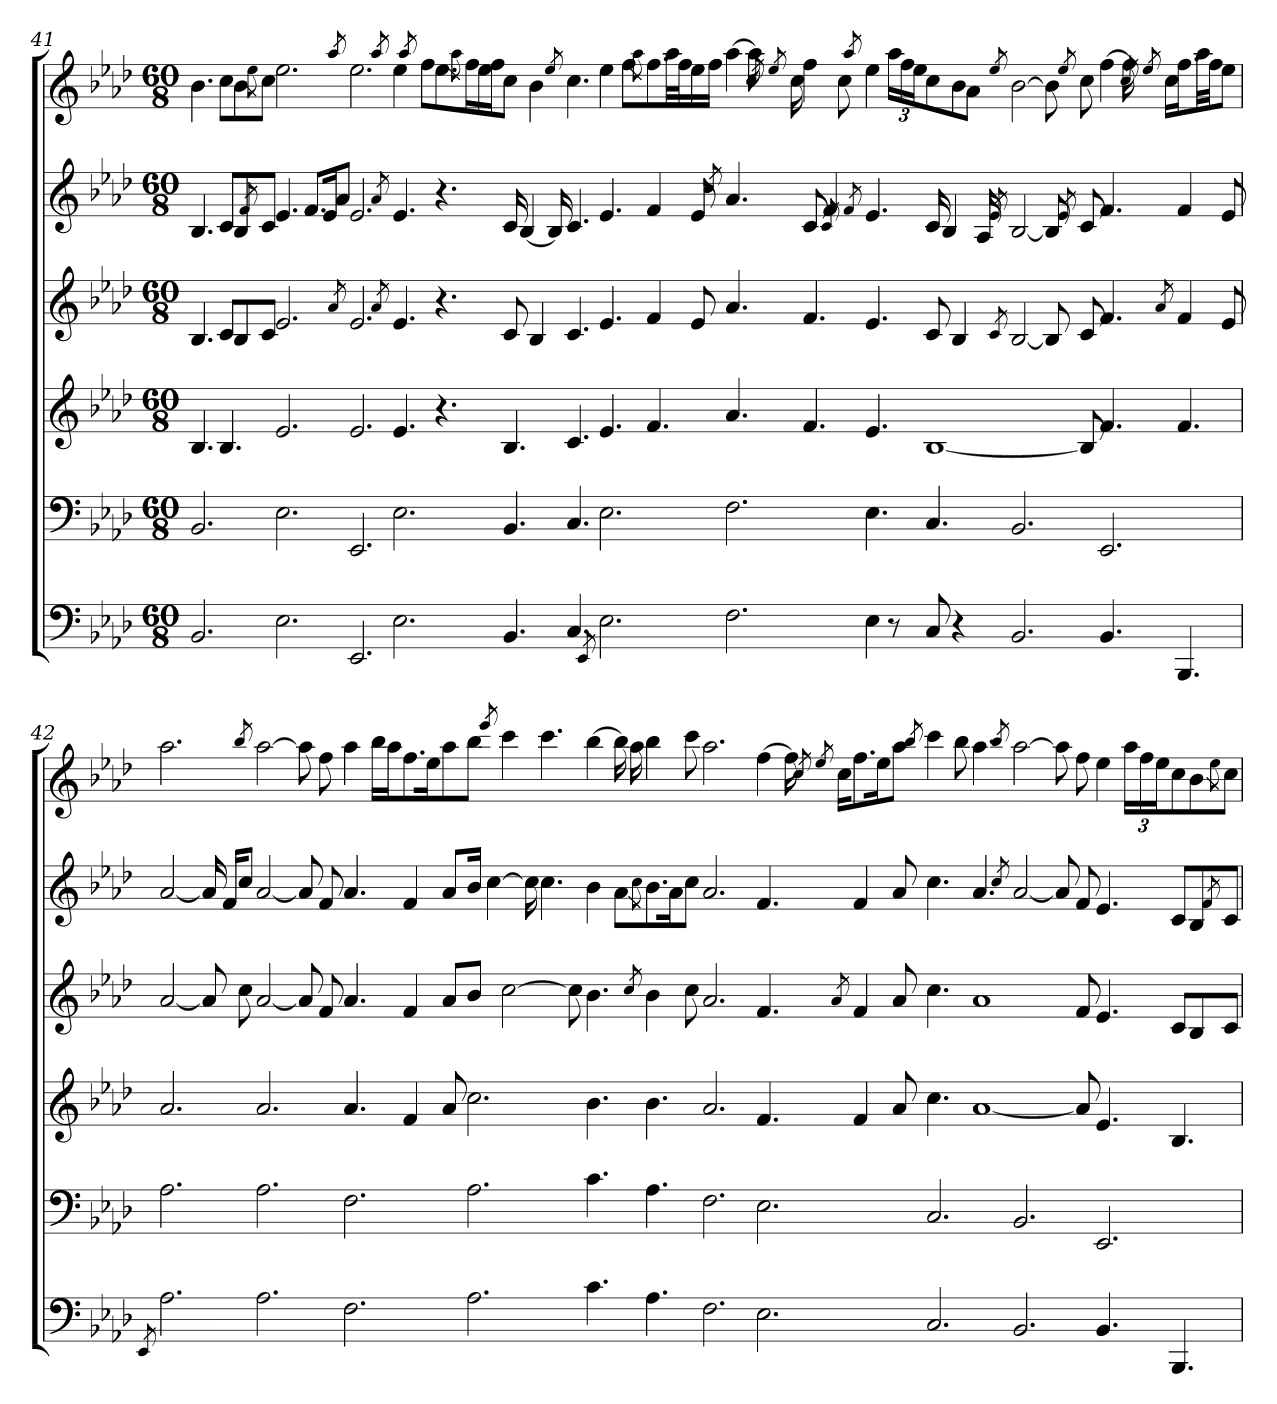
**kern	**kern	**kern	**kern	**kern	**kern
*part6	*part5	*part4	*part3	*part2	*part1
*staff6	*staff5	*staff4	*staff3	*staff2	*staff1
*clefF4	*clefF4	*clefG2	*clefG2	*clefG2	*clefG2
*k[b-e-a-d-]	*k[b-e-a-d-]	*k[b-e-a-d-]	*k[b-e-a-d-]	*k[b-e-a-d-]	*k[b-e-a-d-]
*M60/8	*M60/8	*M60/8	*M60/8	*M60/8	*M60/8
=41	=41	=41	=41	=41	=41
2.BB-	2.BB-	4.B-	4.B-	4.B-	4.b-
.	.	4.B-	8c/L	8c/L	8cc\L
.	.	.	8B-/	8B-/	8b-\
.	.	.	.	8qf/	8qee-\
.	.	.	8c/J	8c/J	8cc\J
2.E-	2.E-	2.e-	2.e-	4.e-	2.ee-
.	.	.	.	8.f/L	.
.	.	.	.	16e-/K	.
.	.	.	.	8a-/J	.
.	.	.	8qa-	.	8qaa-
2.EE-	2.EE-	2.e-	2.e-	2.e-	2.ee-
.	.	.	8qa-	8qa-	8qaa-
2.E-	2.E-	4.e-	4.e-	4.e-	4ee-
.	.	.	.	.	8qaa-
.	.	.	.	.	8ff\L
.	.	4.r	4.r	4.r	8.ee-\
.	.	.	.	.	8qaa-\
.	.	.	.	.	16ff\L
.	.	.	.	.	16ee-\
.	.	.	.	.	16ff\J
4.BB-	4.BB-	4.B-	8c	16c	8cc\J
.	.	.	.	[4B-	.
.	.	.	4B-	.	4b-
.	.	.	.	16B-]	.
.	.	.	.	.	8qee-
4.C	4.C	4.c	4.c	4.c	4.cc
8qEE-	.	.	.	.	.
2.E-	2.E-	4.e-	4.e-	4.e-	4ee-
.	.	.	.	.	8ff\L
.	.	.	.	.	8qaa-\
.	.	4.f	4f	4f	8.ff\
.	.	.	.	.	32aa-\LL
.	.	.	.	.	32ff\J
.	.	.	8e-	8e-	16ee-\
.	.	.	.	.	16ff\JJ
.	.	.	.	8qcc	.
2.F	2.F	4.a-	4.a-	4.a-	[4aa-
.	.	.	.	.	16aa-]
.	.	.	.	.	8qcc
.	.	.	.	.	8qee-
.	.	.	.	.	16cc
.	.	4.f	4.f	8c	4ff
.	.	.	.	4f	.
.	.	.	.	.	8cc
.	.	.	.	8qc	.
.	.	.	.	8qf	8qaa-
4E-	4.E-	4.e-	4.e-	4.e-	4ee-
8r	.	.	.	.	24aa-\LL
.	.	.	.	.	24ff\
.	.	.	.	.	24ee-\J
8C	4.C	[1B-	8c	16c	8cc\
.	.	.	.	4B-	.
4r	.	.	4B-	.	8b-\
.	.	.	.	.	8a-\J
.	.	.	.	16A-	.
.	.	.	8qc	8qe-	8qee-
2.BB-	2.BB-	.	[2B-	[2B-	[2b-
.	.	.	8B-]	8B-]	8b-]
.	.	.	.	8qe-	8qee-
.	.	8B-]	8c	8c	8cc
4.BB-	2.EE-	4.f	4.f	4.f	[4ff
.	.	.	.	.	16ff]
.	.	.	.	.	8qcc
.	.	.	.	.	8qee-
.	.	.	.	.	16cc\KL
.	.	.	8qa-	.	.
4.BBB-	.	4.f	4f	4f	8.ff\
.	.	.	.	.	32aa-\LL
.	.	.	.	.	32ff\JJ
.	.	.	8e-	8e-	8ee-\J
=42	=42	=42	=42	=42	=42
8qEE-	.	.	.	.	.
2.A-	2.A-	2.a-	[2a-	[2a-	2.aa-
.	.	.	8a-]	16a-]	.
.	.	.	.	16f/KL	.
.	.	.	8cc	8cc/J	.
.	.	.	.	.	8qbb-
2.A-	2.A-	2.a-	[2a-	[2a-	[2aa-
.	.	.	8a-]	8a-]	8aa-]
.	.	.	8f	8f	8ff
2.F	2.F	4.a-	4.a-	4.a-	4aa-
.	.	.	.	.	16bb-\LL
.	.	.	.	.	16aa-\J
.	.	4f	4f	4f	8.ff\
.	.	.	.	.	16ee-\K
.	.	8a-	8a-/L	8a-/L	8aa-\
2.A-	2.A-	2.cc	8b-/J	16b-/Jk	8bb-\J
.	.	.	.	[4cc	.
.	.	.	.	.	8qeee-
.	.	.	[2cc	.	4ccc
.	.	.	.	16cc]	.
.	.	.	.	4.cc	4.ccc
.	.	.	8cc]	.	.
4.c	4.c	4.b-	4.b-	4b-	[4bb-
.	.	.	.	8a-\L	16bb-]
.	.	.	.	.	16aa-
.	.	.	8qcc	8qcc\	.
4.A-	4.A-	4.b-	4b-	8.b-\	4bb-
.	.	.	.	16a-\K	.
.	.	.	8cc	8cc\J	8ccc
2.F	2.F	2.a-	2.a-	2.a-	2.aa-
2.E-	2.E-	4.f	4.f	4.f	[4ff
.	.	.	.	.	16ff]
.	.	.	.	.	8qcc
.	.	.	.	.	8qee-
.	.	.	.	.	16cc\KL
.	.	.	8qa-	.	.
.	.	4f	4f	4f	8.ff\
.	.	.	.	.	16ee-\K
.	.	8a-	8a-	8a-	8aa-\J
.	.	.	.	.	8qbb-
2.C	2.C	4.cc	4.cc	4.cc	4ccc
.	.	.	.	.	8bb-
.	.	[1a-	1a-	4.a-	4.aa-
.	.	.	.	8qcc	8qbb-
2.BB-	2.BB-	.	.	[2a-	[2aa-
.	.	.	.	8a-]	8aa-]
.	.	8a-]	8f	8f	8ff
4.BB-	2.EE-	4.e-	4.e-	4.e-	4ee-
.	.	.	.	.	24aa-\LL
.	.	.	.	.	24ff\
.	.	.	.	.	24ee-\J
4.BBB-	.	4.B-	8c/L	8c/L	8cc\
.	.	.	8B-/	8B-/	8b-\
.	.	.	.	8qf/	8qee-\
.	.	.	8c/J	8c/J	8cc\J
=	=	=	=	=	=
*-	*-	*-	*-	*-	*-
